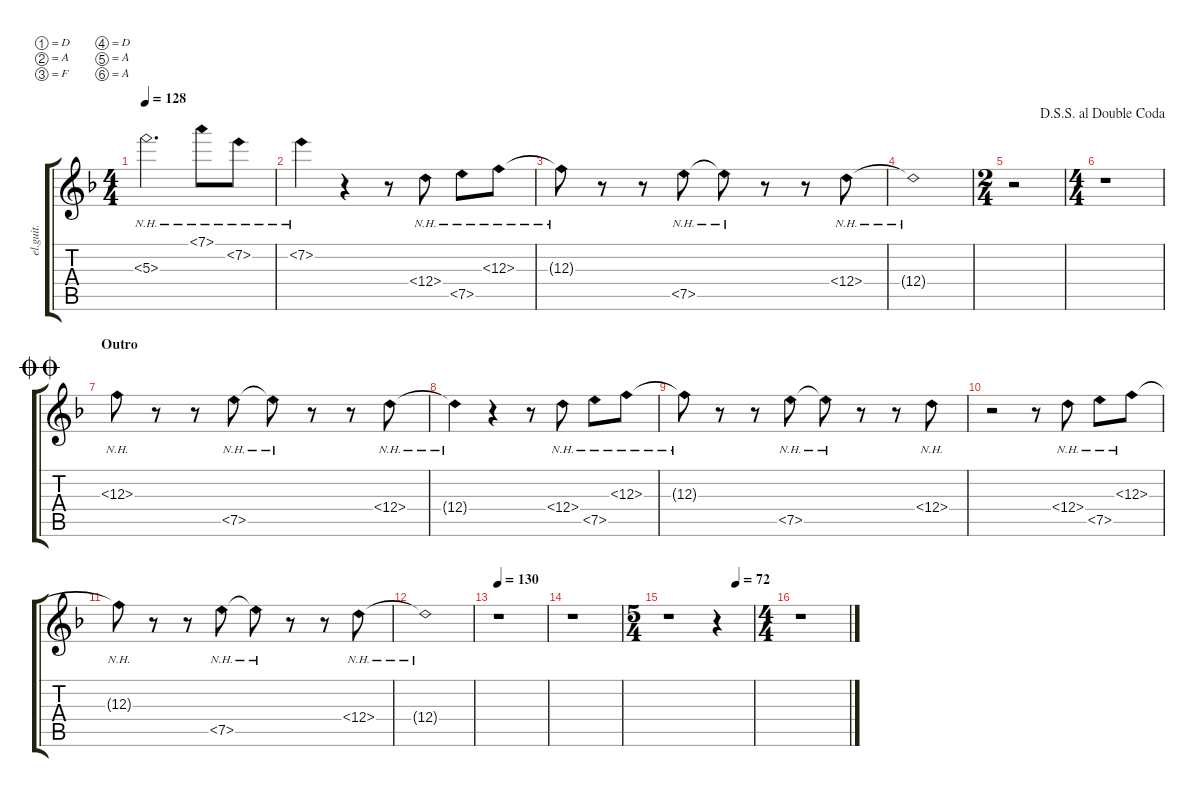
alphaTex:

\defaultSystemsLayout 2
\hideDynamics
\bracketExtendMode groupsimilarinstruments
\otherSystemsTrackNameOrientation horizontal
\track ("Overdubs" "el.guit.") {instrument electricguitarclean}
\staff {score tabs}
\tuning (D4 A3 F3 D3 A2 A1)
\ts (4 4)
\scale
1.04549
\tempo 128
\accidentals auto
\clef g2
\ottava regular
\simile none
\scale
0.333333
\ks dminor
5.3{nh t acc b}.2{d dy mf} 7.1{nh acc forcenatural}.8 7.2{nh acc forcenatural}.8 |
\scale
0.954505
\scale
0.333333 7.2{nh acc forcenatural}.4 r.4 r.8 12.4{nh acc forcenatural}.8 7.5{nh acc forcenatural}.8 12.3{nh acc forcenatural}.8 |
\scale
1.04549
\scale
1.54673 12.3{nh t acc forcenatural}.8 r.8 r.8 7.5{nh acc forcenatural}.8 7.5{nh t acc forcenatural}.8 r.8 r.8 12.4{nh acc forcenatural}.8 |
\scale
0.954505
\scale
0.810039 12.4{nh t acc forcenatural}.1 |
\ts (2 4)
\scale
1.04502
\scale
0.756815 r.2 |
\ts (4 4)
\scale
0.954979
\jump dalsegnosegnoaldoublecoda
\scale
0.886421 r.1 |
\section ("" "Outro")
\scale
1.04681
\jump doublecoda
12.3{nh acc forcenatural}.8 r.8 r.8 7.5{nh acc forcenatural}.8 7.5{nh t acc forcenatural}.8 r.8 r.8 12.4{nh acc forcenatural}.8 |
\scale
0.953189 12.4{nh t acc forcenatural}.4 r.4 r.8 12.4{nh acc forcenatural}.8 7.5{nh acc forcenatural}.8 12.3{nh acc forcenatural}.8 |
\scale
1.04681 12.3{nh t acc forcenatural}.8 r.8 r.8 7.5{nh acc forcenatural}.8 7.5{nh t acc forcenatural}.8 r.8 r.8 12.4{nh acc forcenatural}.8 |
\scale
0.953189 r.2 r.8 12.4{nh acc forcenatural}.8 7.5{nh acc forcenatural}.8 12.3{nh acc forcenatural}.8 |
\scale
1.04681
\scale
1.47839 12.3{nh t acc forcenatural}.8 r.8 r.8 7.5{nh acc forcenatural}.8 7.5{nh t acc forcenatural}.8 r.8 r.8 12.4{nh acc forcenatural}.8 |
\scale
0.953189
\scale
0.614218 12.4{nh t acc forcenatural}.1 |
\scale
1.04681
\tempo 130
\scale
1.16139 r.1 |
\scale
0.953189
\scale
1.16139 r.1 |
\ts (5 4)
\scale
1.04944
\tempo (72 0.8)
\scale
0.746003 r.1 r.4 |
\ts (4 4)
\scale
0.950558
\scale
0.509881 r.1
